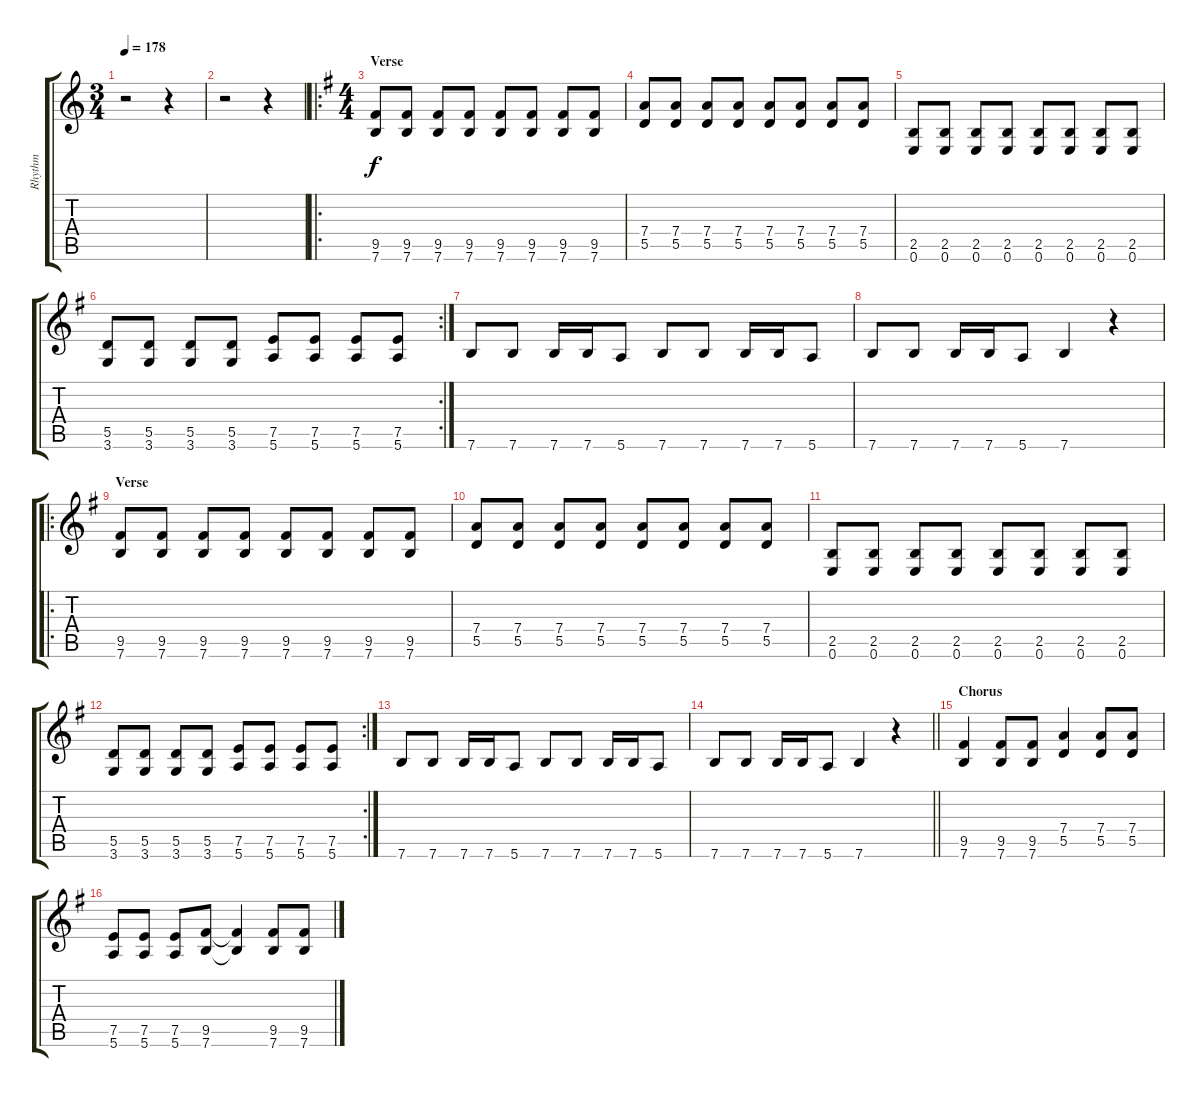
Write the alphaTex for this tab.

\track ("Rhythm" "Rhythm") {instrument overdrivenguitar}
\staff {score tabs}
\tuning (E4 B3 G3 D3 A2 E2) {hide}
\ts (3 4)
\tempo 178
\clef g2
\ks c
r.2{dy f instrument overdrivenguitar} r.4 |
r.2 r.4 |
\ro
\ts (4 4)
\section ("" "Verse")
\ks g
(9.5 7.6).8 (9.5 7.6).8 (9.5 7.6).8 (9.5 7.6).8 (9.5 7.6).8 (9.5 7.6).8 (9.5 7.6).8 (9.5 7.6).8 |
(7.4 5.5).8 (7.4 5.5).8 (7.4 5.5).8 (7.4 5.5).8 (7.4 5.5).8 (7.4 5.5).8 (7.4 5.5).8 (7.4 5.5).8 |
(2.5 0.6).8 (2.5 0.6).8 (2.5 0.6).8 (2.5 0.6).8 (2.5 0.6).8 (2.5 0.6).8 (2.5 0.6).8 (2.5 0.6).8 |
\rc 2
(5.5 3.6).8 (5.5 3.6).8 (5.5 3.6).8 (5.5 3.6).8 (7.5 5.6).8 (7.5 5.6).8 (7.5 5.6).8 (7.5 5.6).8 |
7.6.8 7.6.8 7.6.16 7.6.16 5.6.8 7.6.8 7.6.8 7.6.16 7.6.16 5.6.8 |
7.6.8 7.6.8 7.6.16 7.6.16 5.6.8 7.6.4 r.4 |
\ro
\section ("" "Verse")
(9.5 7.6).8 (9.5 7.6).8 (9.5 7.6).8 (9.5 7.6).8 (9.5 7.6).8 (9.5 7.6).8 (9.5 7.6).8 (9.5 7.6).8 |
(7.4 5.5).8 (7.4 5.5).8 (7.4 5.5).8 (7.4 5.5).8 (7.4 5.5).8 (7.4 5.5).8 (7.4 5.5).8 (7.4 5.5).8 |
(2.5 0.6).8 (2.5 0.6).8 (2.5 0.6).8 (2.5 0.6).8 (2.5 0.6).8 (2.5 0.6).8 (2.5 0.6).8 (2.5 0.6).8 |
\rc 2
(5.5 3.6).8 (5.5 3.6).8 (5.5 3.6).8 (5.5 3.6).8 (7.5 5.6).8 (7.5 5.6).8 (7.5 5.6).8 (7.5 5.6).8 |
7.6.8 7.6.8 7.6.16 7.6.16 5.6.8 7.6.8 7.6.8 7.6.16 7.6.16 5.6.8 |
\barLineRight lightlight
7.6.8 7.6.8 7.6.16 7.6.16 5.6.8 7.6.4 r.4 |
\section ("" "Chorus")
(9.5 7.6).4 (9.5 7.6).8 (9.5 7.6).8 (7.4 5.5).4 (7.4 5.5).8 (7.4 5.5).8 |
(7.5 5.6).8 (7.5 5.6).8 (7.5 5.6).8 (9.5 7.6).8 (9.5{t} 7.6{t}).4 (9.5 7.6).8 (9.5 7.6).8
